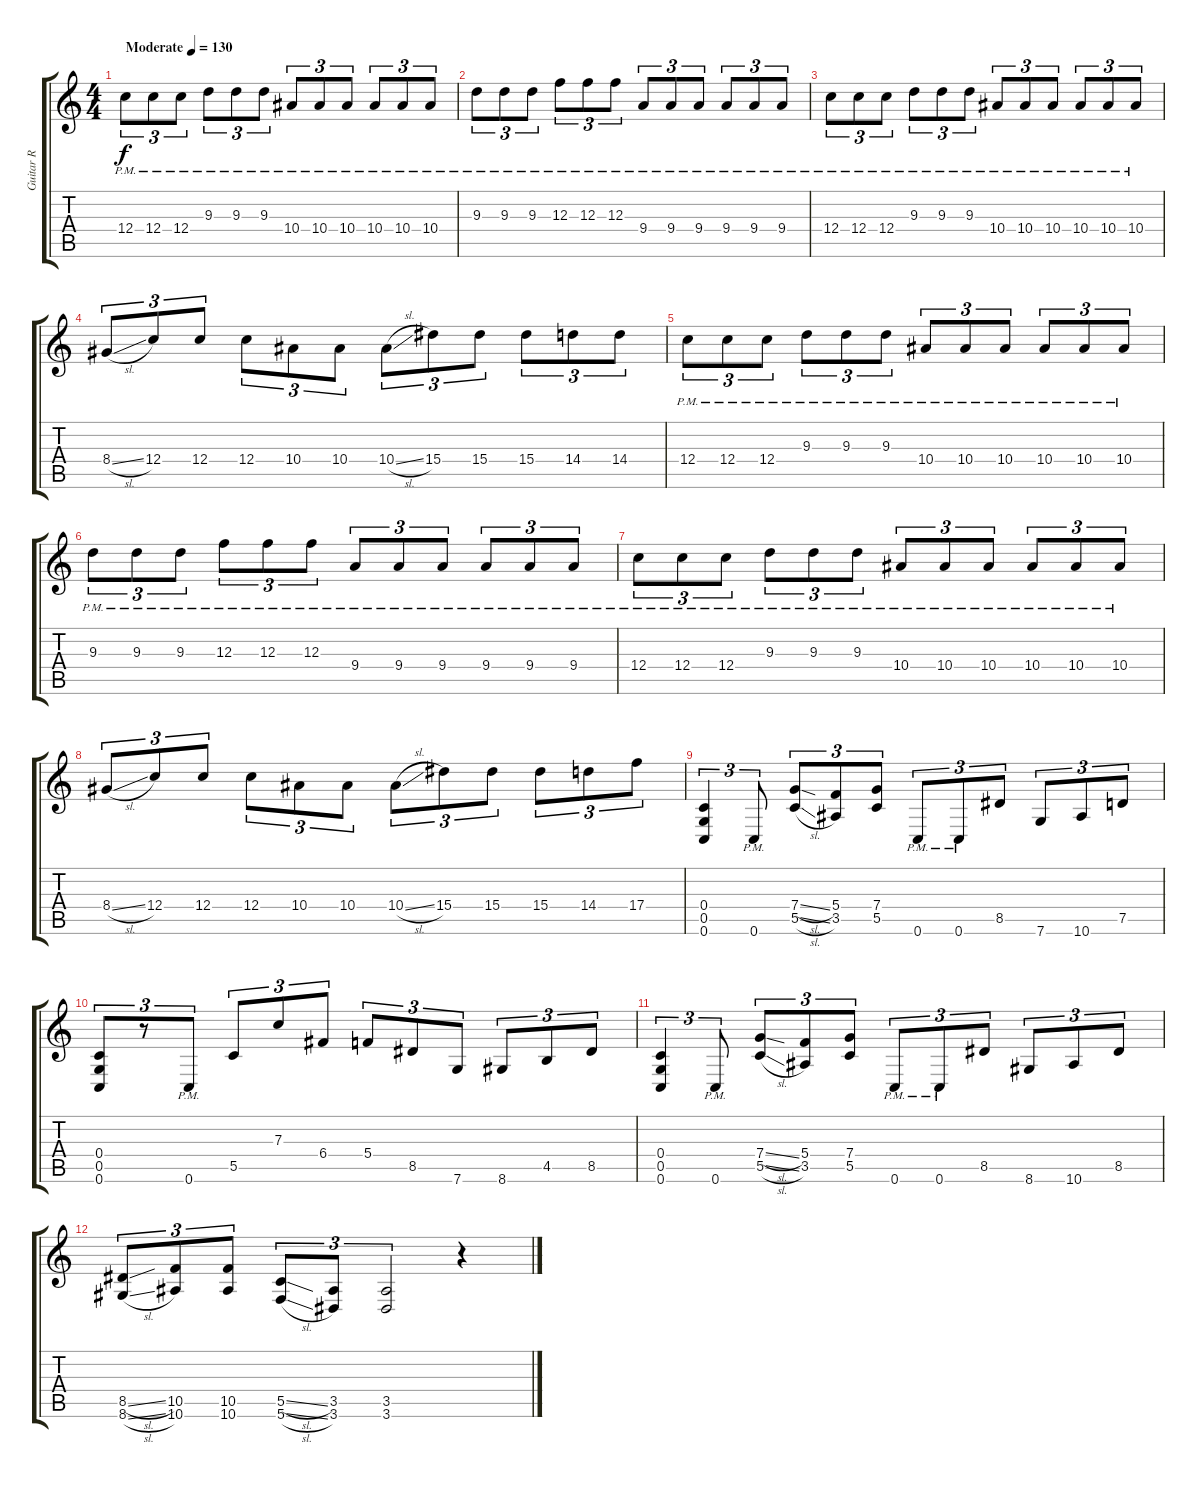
\track ("Guitar R" "Guitar R") {instrument distortionguitar}
\staff {score tabs}
\tuning (D4 A3 F3 C3 G2 C2) {hide}
\ts (4 4)
\tempo (130 "Moderate")
\clef g2
\ks c
12.4{pm}.8{tu (3 2) dy f instrument distortionguitar} 12.4{pm}.8{tu (3 2)} 12.4{pm}.8{tu (3 2)} 9.3{pm}.8{tu (3 2)} 9.3{pm}.8{tu (3 2)} 9.3{pm}.8{tu (3 2)} 10.4{pm}.8{tu (3 2)} 10.4{pm}.8{tu (3 2)} 10.4{pm}.8{tu (3 2)} 10.4{pm}.8{tu (3 2)} 10.4{pm}.8{tu (3 2)} 10.4{pm}.8{tu (3 2)} |
9.3{pm}.8{tu (3 2)} 9.3{pm}.8{tu (3 2)} 9.3{pm}.8{tu (3 2)} 12.3{pm}.8{tu (3 2)} 12.3{pm}.8{tu (3 2)} 12.3{pm}.8{tu (3 2)} 9.4{pm}.8{tu (3 2)} 9.4{pm}.8{tu (3 2)} 9.4{pm}.8{tu (3 2)} 9.4{pm}.8{tu (3 2)} 9.4{pm}.8{tu (3 2)} 9.4{pm}.8{tu (3 2)} |
12.4{pm}.8{tu (3 2)} 12.4{pm}.8{tu (3 2)} 12.4{pm}.8{tu (3 2)} 9.3{pm}.8{tu (3 2)} 9.3{pm}.8{tu (3 2)} 9.3{pm}.8{tu (3 2)} 10.4{pm}.8{tu (3 2)} 10.4{pm}.8{tu (3 2)} 10.4{pm}.8{tu (3 2)} 10.4{pm}.8{tu (3 2)} 10.4{pm}.8{tu (3 2)} 10.4{pm}.8{tu (3 2)} |
8.4{sl}.8{tu (3 2)} 12.4.8{tu (3 2)} 12.4.8{tu (3 2)} 12.4.8{tu (3 2)} 10.4.8{tu (3 2)} 10.4.8{tu (3 2)} 10.4{sl}.8{tu (3 2)} 15.4.8{tu (3 2)} 15.4.8{tu (3 2)} 15.4.8{tu (3 2)} 14.4.8{tu (3 2)} 14.4.8{tu (3 2)} |
12.4{pm}.8{tu (3 2)} 12.4{pm}.8{tu (3 2)} 12.4{pm}.8{tu (3 2)} 9.3{pm}.8{tu (3 2)} 9.3{pm}.8{tu (3 2)} 9.3{pm}.8{tu (3 2)} 10.4{pm}.8{tu (3 2)} 10.4{pm}.8{tu (3 2)} 10.4{pm}.8{tu (3 2)} 10.4{pm}.8{tu (3 2)} 10.4{pm}.8{tu (3 2)} 10.4{pm}.8{tu (3 2)} |
9.3{pm}.8{tu (3 2)} 9.3{pm}.8{tu (3 2)} 9.3{pm}.8{tu (3 2)} 12.3{pm}.8{tu (3 2)} 12.3{pm}.8{tu (3 2)} 12.3{pm}.8{tu (3 2)} 9.4{pm}.8{tu (3 2)} 9.4{pm}.8{tu (3 2)} 9.4{pm}.8{tu (3 2)} 9.4{pm}.8{tu (3 2)} 9.4{pm}.8{tu (3 2)} 9.4{pm}.8{tu (3 2)} |
12.4{pm}.8{tu (3 2)} 12.4{pm}.8{tu (3 2)} 12.4{pm}.8{tu (3 2)} 9.3{pm}.8{tu (3 2)} 9.3{pm}.8{tu (3 2)} 9.3{pm}.8{tu (3 2)} 10.4{pm}.8{tu (3 2)} 10.4{pm}.8{tu (3 2)} 10.4{pm}.8{tu (3 2)} 10.4{pm}.8{tu (3 2)} 10.4{pm}.8{tu (3 2)} 10.4{pm}.8{tu (3 2)} |
8.4{sl}.8{tu (3 2)} 12.4.8{tu (3 2)} 12.4.8{tu (3 2)} 12.4.8{tu (3 2)} 10.4.8{tu (3 2)} 10.4.8{tu (3 2)} 10.4{sl}.8{tu (3 2)} 15.4.8{tu (3 2)} 15.4.8{tu (3 2)} 15.4.8{tu (3 2)} 14.4.8{tu (3 2)} 17.4.8{tu (3 2)} |
(0.4 0.5 0.6).4{tu (3 2)} 0.6{pm}.8{tu (3 2)} (7.4{sl} 5.5{sl}).8{tu (3 2)} (5.4 3.5).8{tu (3 2)} (7.4 5.5).8{tu (3 2)} 0.6{pm}.8{tu (3 2)} 0.6{pm}.8{tu (3 2)} 8.5.8{tu (3 2)} 7.6.8{tu (3 2)} 10.6.8{tu (3 2)} 7.5.8{tu (3 2)} |
(0.4 0.5 0.6).8{tu (3 2)} r.8{tu (3 2)} 0.6{pm}.8{tu (3 2)} 5.5.8{tu (3 2)} 7.3.8{tu (3 2)} 6.4.8{tu (3 2)} 5.4.8{tu (3 2)} 8.5.8{tu (3 2)} 7.6.8{tu (3 2)} 8.6.8{tu (3 2)} 4.5.8{tu (3 2)} 8.5.8{tu (3 2)} |
(0.4 0.5 0.6).4{tu (3 2)} 0.6{pm}.8{tu (3 2)} (7.4{sl} 5.5{sl}).8{tu (3 2)} (5.4 3.5).8{tu (3 2)} (7.4 5.5).8{tu (3 2)} 0.6{pm}.8{tu (3 2)} 0.6{pm}.8{tu (3 2)} 8.5.8{tu (3 2)} 8.6.8{tu (3 2)} 10.6.8{tu (3 2)} 8.5.8{tu (3 2)} |
(8.5{sl} 8.6{sl}).8{tu (3 2)} (10.5 10.6).8{tu (3 2)} (10.5 10.6).8{tu (3 2)} (5.5{sl} 5.6{sl}).8{tu (3 2)} (3.5 3.6).8{tu (3 2)} (3.5 3.6).2{tu (3 2)} r.4
